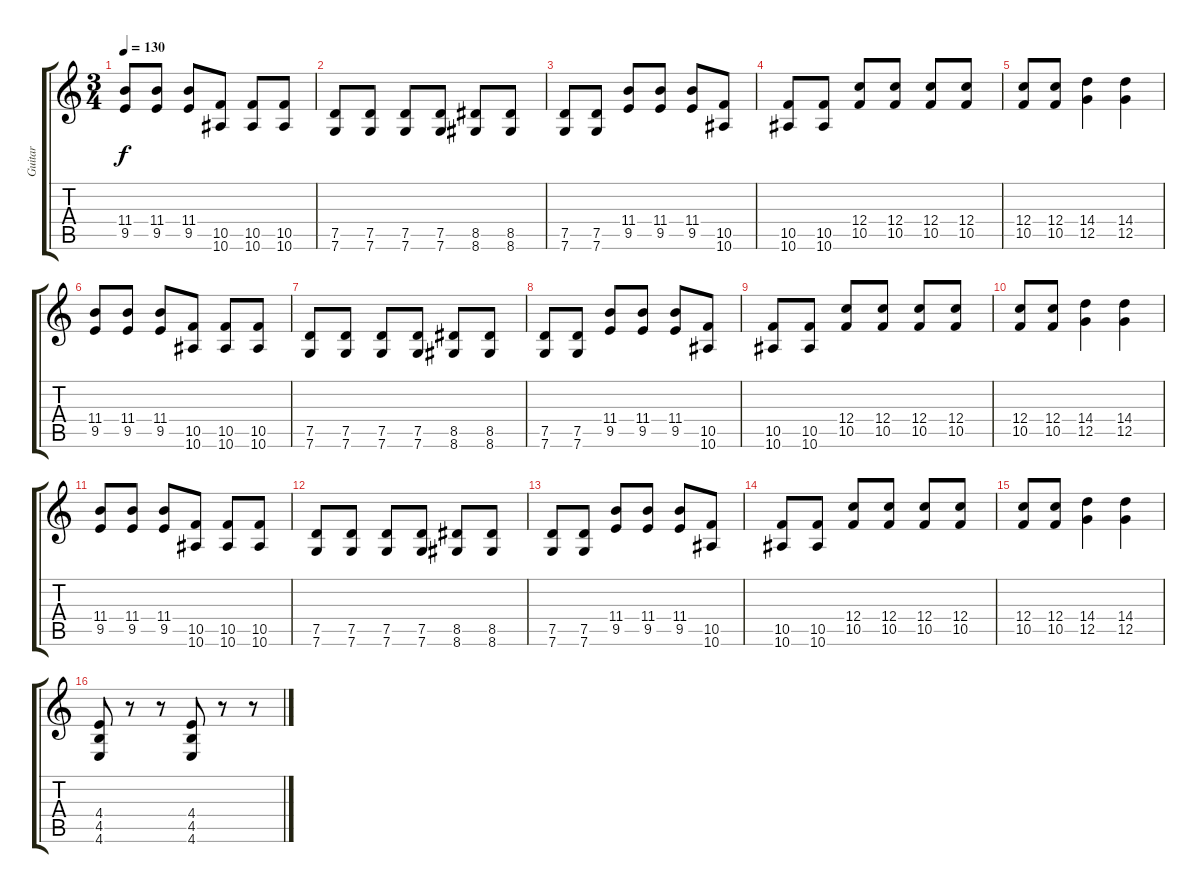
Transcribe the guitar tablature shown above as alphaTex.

\track ("Guitar" "Guitar") {instrument distortionguitar}
\staff {score tabs}
\tuning (D4 A3 F3 C3 G2 C2) {hide}
\ts (3 4)
\tempo 130
\clef g2
\ks c
(11.4 9.5).8{dy f} (11.4 9.5).8 (11.4 9.5).8 (10.5 10.6).8 (10.5 10.6).8 (10.5 10.6).8 |
(7.5 7.6).8 (7.5 7.6).8 (7.5 7.6).8 (7.5 7.6).8 (8.5 8.6).8 (8.5 8.6).8 |
(7.5 7.6).8 (7.5 7.6).8 (11.4 9.5).8 (11.4 9.5).8 (11.4 9.5).8 (10.5 10.6).8 |
(10.5 10.6).8 (10.5 10.6).8 (12.4 10.5).8 (12.4 10.5).8 (12.4 10.5).8 (12.4 10.5).8 |
(12.4 10.5).8 (12.4 10.5).8 (14.4 12.5).4 (14.4 12.5).4 |
(11.4 9.5).8 (11.4 9.5).8 (11.4 9.5).8 (10.5 10.6).8 (10.5 10.6).8 (10.5 10.6).8 |
(7.5 7.6).8 (7.5 7.6).8 (7.5 7.6).8 (7.5 7.6).8 (8.5 8.6).8 (8.5 8.6).8 |
(7.5 7.6).8 (7.5 7.6).8 (11.4 9.5).8 (11.4 9.5).8 (11.4 9.5).8 (10.5 10.6).8 |
(10.5 10.6).8 (10.5 10.6).8 (12.4 10.5).8 (12.4 10.5).8 (12.4 10.5).8 (12.4 10.5).8 |
(12.4 10.5).8 (12.4 10.5).8 (14.4 12.5).4 (14.4 12.5).4 |
(11.4 9.5).8 (11.4 9.5).8 (11.4 9.5).8 (10.5 10.6).8 (10.5 10.6).8 (10.5 10.6).8 |
(7.5 7.6).8 (7.5 7.6).8 (7.5 7.6).8 (7.5 7.6).8 (8.5 8.6).8 (8.5 8.6).8 |
(7.5 7.6).8 (7.5 7.6).8 (11.4 9.5).8 (11.4 9.5).8 (11.4 9.5).8 (10.5 10.6).8 |
(10.5 10.6).8 (10.5 10.6).8 (12.4 10.5).8 (12.4 10.5).8 (12.4 10.5).8 (12.4 10.5).8 |
(12.4 10.5).8 (12.4 10.5).8 (14.4 12.5).4 (14.4 12.5).4 |
(4.4 4.5 4.6).8 r.8 r.8 (4.4 4.5 4.6).8 r.8 r.8
